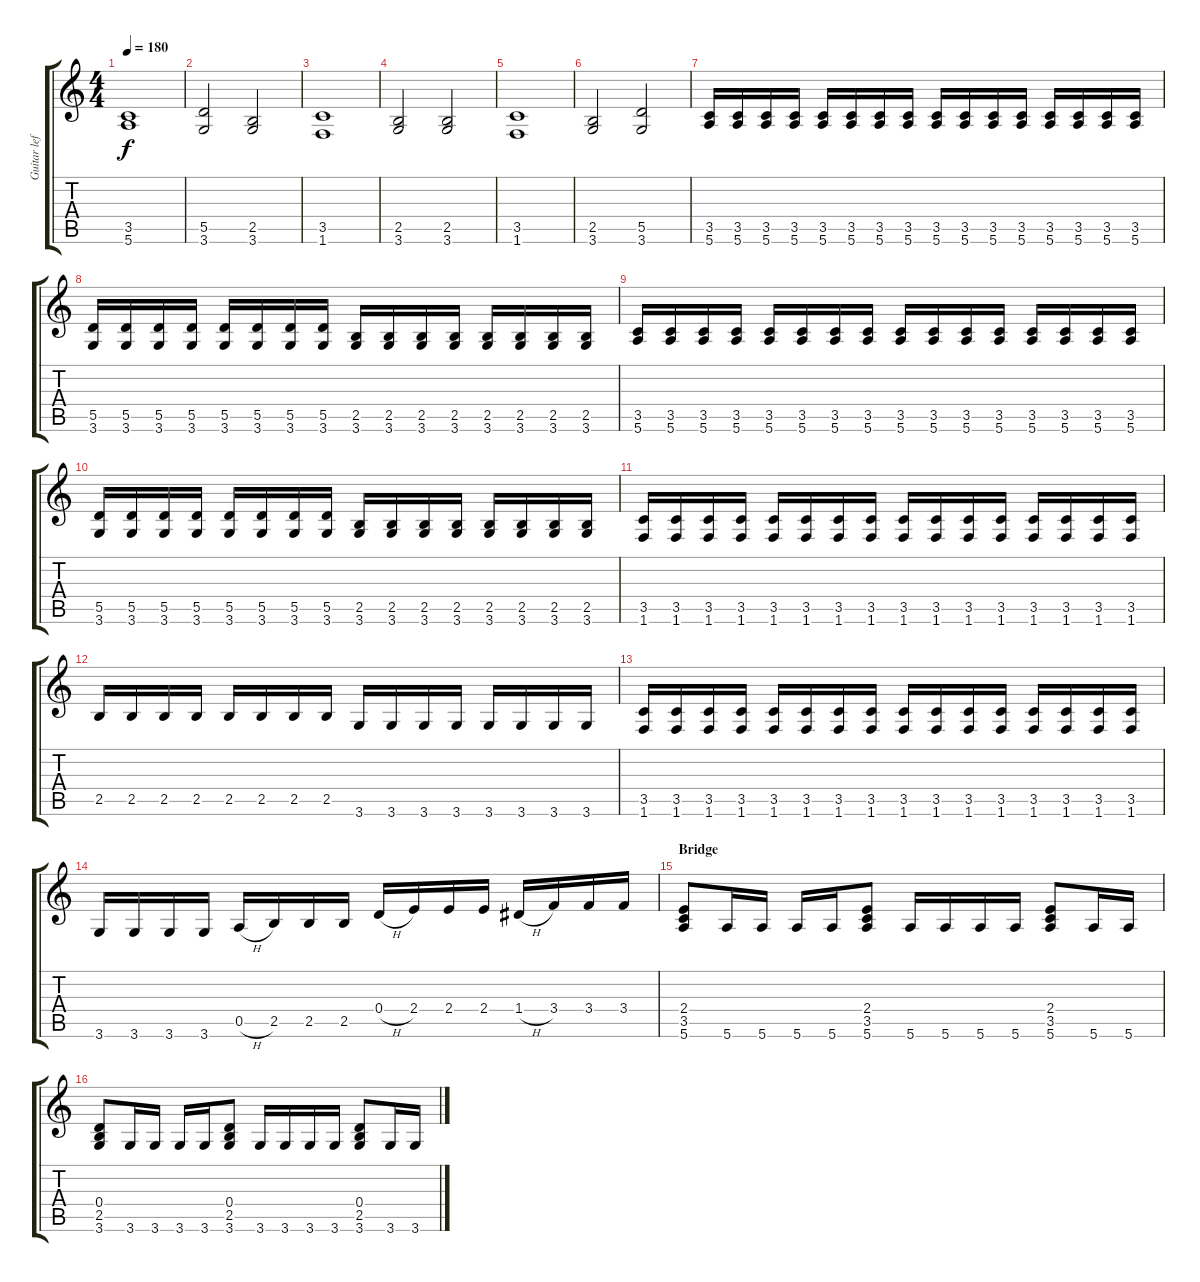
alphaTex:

\track ("Guitar left" "Guitar lef") {instrument distortionguitar}
\staff {score tabs}
\tuning (E4 B3 G3 D3 A2 E2) {hide}
\ts (4 4)
\tempo 180
\clef g2
\ks c
(3.5 5.6).1{dy f} |
(5.5 3.6).2 (2.5 3.6).2 |
(3.5 1.6).1 |
(2.5 3.6).2 (2.5 3.6).2 |
(3.5 1.6).1 |
(2.5 3.6).2 (5.5 3.6).2 |
(3.5 5.6).16 (3.5 5.6).16 (3.5 5.6).16 (3.5 5.6).16 (3.5 5.6).16 (3.5 5.6).16 (3.5 5.6).16 (3.5 5.6).16 (3.5 5.6).16 (3.5 5.6).16 (3.5 5.6).16 (3.5 5.6).16 (3.5 5.6).16 (3.5 5.6).16 (3.5 5.6).16 (3.5 5.6).16 |
(5.5 3.6).16 (5.5 3.6).16 (5.5 3.6).16 (5.5 3.6).16 (5.5 3.6).16 (5.5 3.6).16 (5.5 3.6).16 (5.5 3.6).16 (2.5 3.6).16 (2.5 3.6).16 (2.5 3.6).16 (2.5 3.6).16 (2.5 3.6).16 (2.5 3.6).16 (2.5 3.6).16 (2.5 3.6).16 |
(3.5 5.6).16 (3.5 5.6).16 (3.5 5.6).16 (3.5 5.6).16 (3.5 5.6).16 (3.5 5.6).16 (3.5 5.6).16 (3.5 5.6).16 (3.5 5.6).16 (3.5 5.6).16 (3.5 5.6).16 (3.5 5.6).16 (3.5 5.6).16 (3.5 5.6).16 (3.5 5.6).16 (3.5 5.6).16 |
(5.5 3.6).16 (5.5 3.6).16 (5.5 3.6).16 (5.5 3.6).16 (5.5 3.6).16 (5.5 3.6).16 (5.5 3.6).16 (5.5 3.6).16 (2.5 3.6).16 (2.5 3.6).16 (2.5 3.6).16 (2.5 3.6).16 (2.5 3.6).16 (2.5 3.6).16 (2.5 3.6).16 (2.5 3.6).16 |
(3.5 1.6).16 (3.5 1.6).16 (3.5 1.6).16 (3.5 1.6).16 (3.5 1.6).16 (3.5 1.6).16 (3.5 1.6).16 (3.5 1.6).16 (3.5 1.6).16 (3.5 1.6).16 (3.5 1.6).16 (3.5 1.6).16 (3.5 1.6).16 (3.5 1.6).16 (3.5 1.6).16 (3.5 1.6).16 |
2.5.16 2.5.16 2.5.16 2.5.16 2.5.16 2.5.16 2.5.16 2.5.16 3.6.16 3.6.16 3.6.16 3.6.16 3.6.16 3.6.16 3.6.16 3.6.16 |
(3.5 1.6).16 (3.5 1.6).16 (3.5 1.6).16 (3.5 1.6).16 (3.5 1.6).16 (3.5 1.6).16 (3.5 1.6).16 (3.5 1.6).16 (3.5 1.6).16 (3.5 1.6).16 (3.5 1.6).16 (3.5 1.6).16 (3.5 1.6).16 (3.5 1.6).16 (3.5 1.6).16 (3.5 1.6).16 |
3.6.16 3.6.16 3.6.16 3.6.16 0.5{h}.16 2.5.16 2.5.16 2.5.16 0.4{h}.16 2.4.16 2.4.16 2.4.16 1.4{h}.16 3.4.16 3.4.16 3.4.16 |
\section ("" "Bridge")
(2.4 3.5 5.6).8 5.6.16 5.6.16 5.6.16 5.6.16 (2.4 3.5 5.6).8 5.6.16 5.6.16 5.6.16 5.6.16 (2.4 3.5 5.6).8 5.6.16 5.6.16 |
(0.4 2.5 3.6).8 3.6.16 3.6.16 3.6.16 3.6.16 (0.4 2.5 3.6).8 3.6.16 3.6.16 3.6.16 3.6.16 (0.4 2.5 3.6).8 3.6.16 3.6.16
